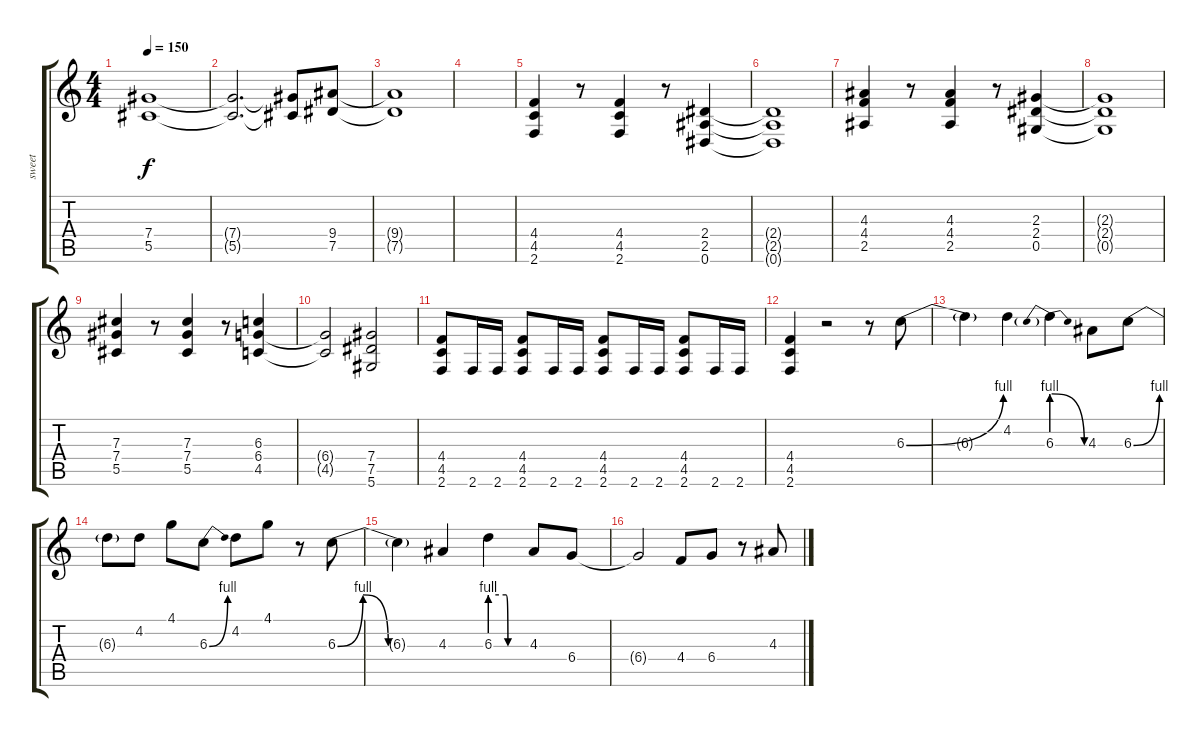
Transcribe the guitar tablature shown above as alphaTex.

\track ("sweet" "sweet") {instrument distortionguitar}
\staff {score tabs}
\tuning (Eb4 Bb3 Gb3 Db3 Ab2 Eb2) {hide}
\ts (4 4)
\tempo 150
\clef g2
\ks c
(7.4{t} 5.5{t}).1{dy f} |
(7.4{t} 5.5{t}).2{d} (7.4{t} 5.5{t}).8 (9.4 7.5).8 |
(9.4{t} 7.5{t}).1 |
|
(4.4 4.5 2.6).4 r.8 (4.4 4.5 2.6).4 r.8 (2.4 2.5 0.6).4 |
(2.4{t} 2.5{t} 0.6{t}).1 |
(4.3 4.4 2.5).4 r.8 (4.3 4.4 2.5).4 r.8 (2.3 2.4 0.5).4 |
(2.3{t} 2.4{t} 0.5{t}).1 |
(7.3 7.4 5.5).4 r.8 (7.3 7.4 5.5).4 r.8 (6.3 6.4 4.5).4 |
(6.4{t} 4.5{t}).2 (7.4 7.5 5.6).2 |
(4.4 4.5 2.6).8 2.6.16 2.6.16 (4.4 4.5 2.6).8 2.6.16 2.6.16 (4.4 4.5 2.6).8 2.6.16 2.6.16 (4.4 4.5 2.6).8 2.6.16 2.6.16 |
(4.4 4.5 2.6).4 r.2 r.8 6.3{be (bend 0 0 60 4)}.8 |
6.3{t}.4 4.2.4 6.3{be (prebendrelease 0 4 60 0)}.4 4.3.8 6.3{be (bend 0 0 60 4)}.8 |
6.3{t}.8 4.2.8 4.1.8 6.3{be (bend 0 0 60 4)}.8 4.2.8 4.1.8 r.8 6.3{be (custom 0 0 15 4 30 0 57 0 60 0)}.8 |
6.3{t}.4 4.3.4 6.3{be (custom 0 4 27 4 30 0 58 0 60 0)}.4 4.3.8 6.4.8 |
6.4{t}.2 4.4.8 6.4.8 r.8 4.3.8
